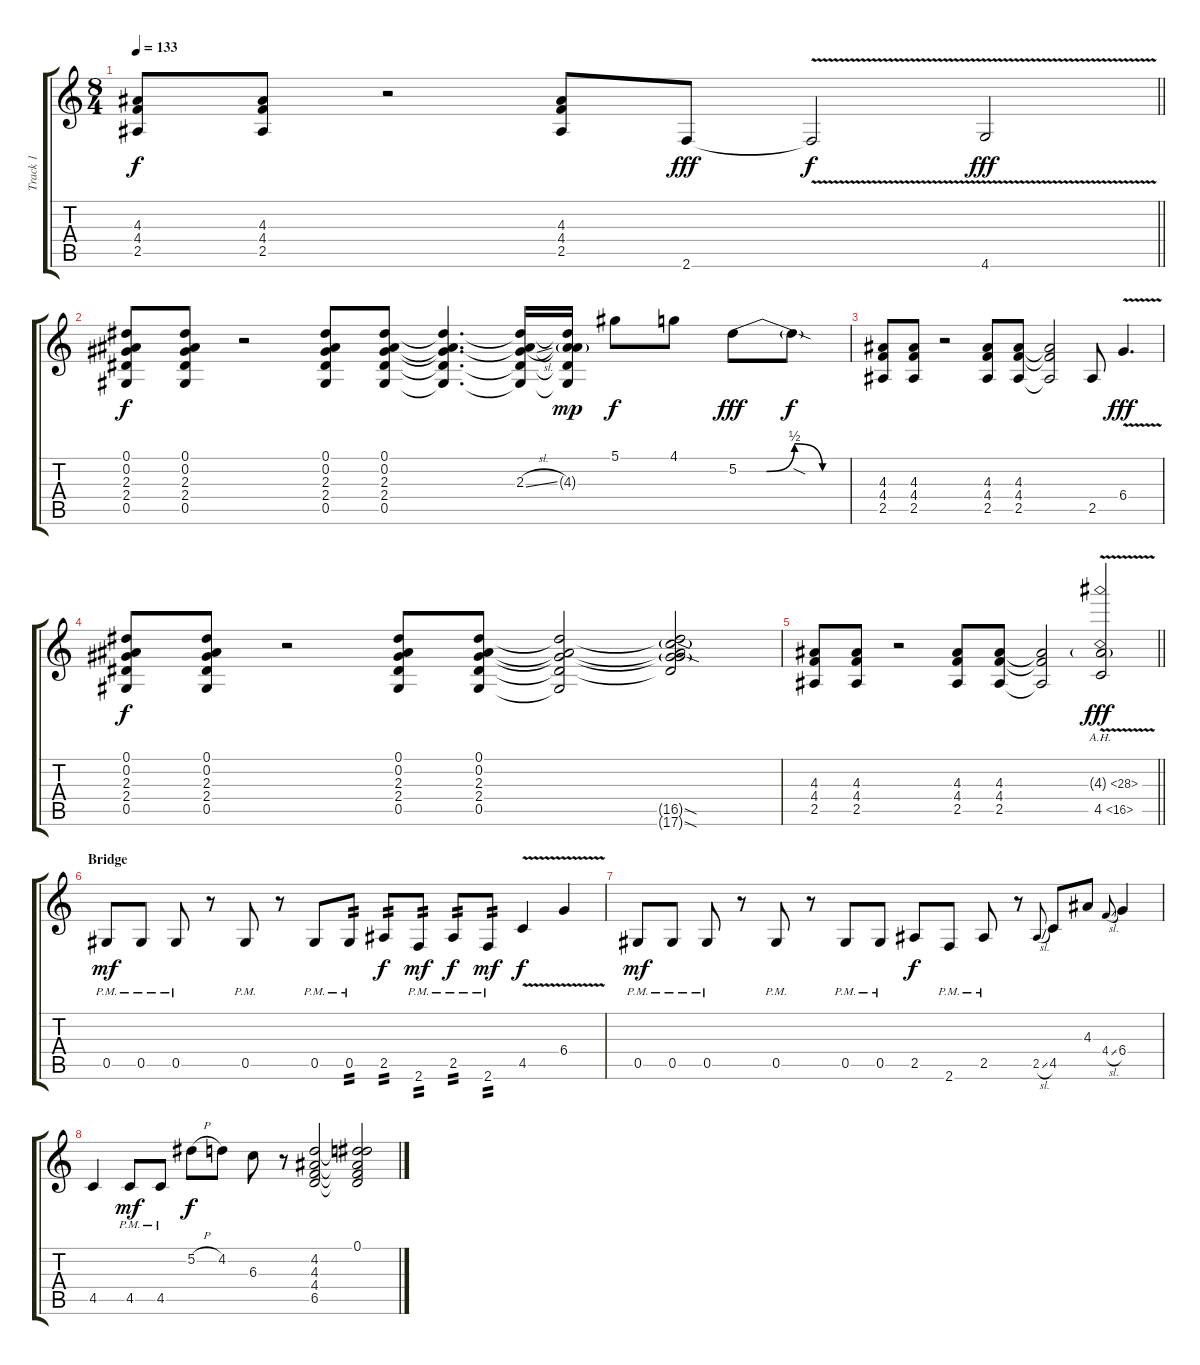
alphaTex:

\track ("Track 1" "Track 1") {instrument overdrivenguitar}
\staff {score tabs}
\tuning (Eb4 Bb3 Gb3 Db3 Ab2 Eb2) {hide}
\ts (8 4)
\tempo 133
\clef g2
\barLineRight lightlight
\ks c
(4.3 4.4 2.5).8{dy f} (4.3 4.4 2.5).8 r.2 (4.3 4.4 2.5).8 2.6.8{dy fff} 2.6{v t}.2{dy f} 4.6{v}.2{dy fff} |
(0.1 0.2 2.3 2.4 0.5).8{dy f} (0.1 0.2 2.3 2.4 0.5).8 r.2 (0.1 0.2 2.3 2.4 0.5).8 (0.1 0.2 2.3 2.4 0.5).8 (0.1{t} 0.2{t} 2.3{t} 2.4{t} 0.5{t}).4{d} (0.1{t} 0.2{t} 2.3{sl} 2.4{t} 0.5{t}).16 (0.1{t} 0.2{t} 4.3{g} 2.4{t} 0.5{t}).16{dy mp} 5.1.8{dy f} 4.1.8 5.2{be (custom 0 0 15 0 30 2 45 0 60 0)}.8{dy fff} 5.2{sod t}.8{dy f} |
(4.3 4.4 2.5).8 (4.3 4.4 2.5).8 r.2 (4.3 4.4 2.5).8 (4.3 4.4 2.5).8 (4.3{t} 4.4{t} 2.5{t}).2 2.5.8 6.4{v}.4{d dy fff} |
(0.1 0.2 2.3 2.4 0.5).8{dy f} (0.1 0.2 2.3 2.4 0.5).8 r.2 (0.1 0.2 2.3 2.4 0.5).8 (0.1 0.2 2.3 2.4 0.5).8 (0.1{t} 0.2{t} 2.3{t} 2.4{t} 0.5{t}).2 (0.1{t} 0.2{t} 2.3{t} 2.4{t} 16.5{sod g} 17.6{sod g}).2 |
\barLineRight lightlight
(4.3 4.4 2.5).8 (4.3 4.4 2.5).8 r.2 (4.3 4.4 2.5).8 (4.3 4.4 2.5).8 (4.3{t} 4.4{t} 2.5{t}).2 (4.3{ah 24 v g} 4.5{ah 12 v}).2{dy fff} |
\section ("" "Bridge")
0.5{pm}.8{dy mf} 0.5{pm}.8 0.5{pm}.8 r.8 0.5{pm}.8 r.8 0.5{pm}.8 0.5{pm}.8{tp 2} 2.5.8{tp 2 dy f} 2.6{pm}.8{tp 2 dy mf} 2.5{pm}.8{tp 2 dy f} 2.6{pm}.8{tp 2 dy mf} 4.5{v}.4{dy f} 6.4{v}.4 |
0.5{pm}.8{dy mf} 0.5{pm}.8 0.5{pm}.8 r.8 0.5{pm}.8 r.8 0.5{pm}.8 0.5{pm}.8 2.5.8{dy f} 2.6{pm}.8 2.5{pm}.8 r.8 2.5{sl}.8{gr onbeat} 4.5.8 4.3.8 4.4{sl}.8{gr onbeat} 6.4.4 |
4.5.4 4.5{pm}.8{dy mf} 4.5{pm}.8 5.2{h}.8{dy f} 4.2.8 6.3.8 r.8 (4.2 4.3 4.4 6.5).2 (0.1 4.2{t} 4.3{t} 4.4{t} 6.5{t}).2
